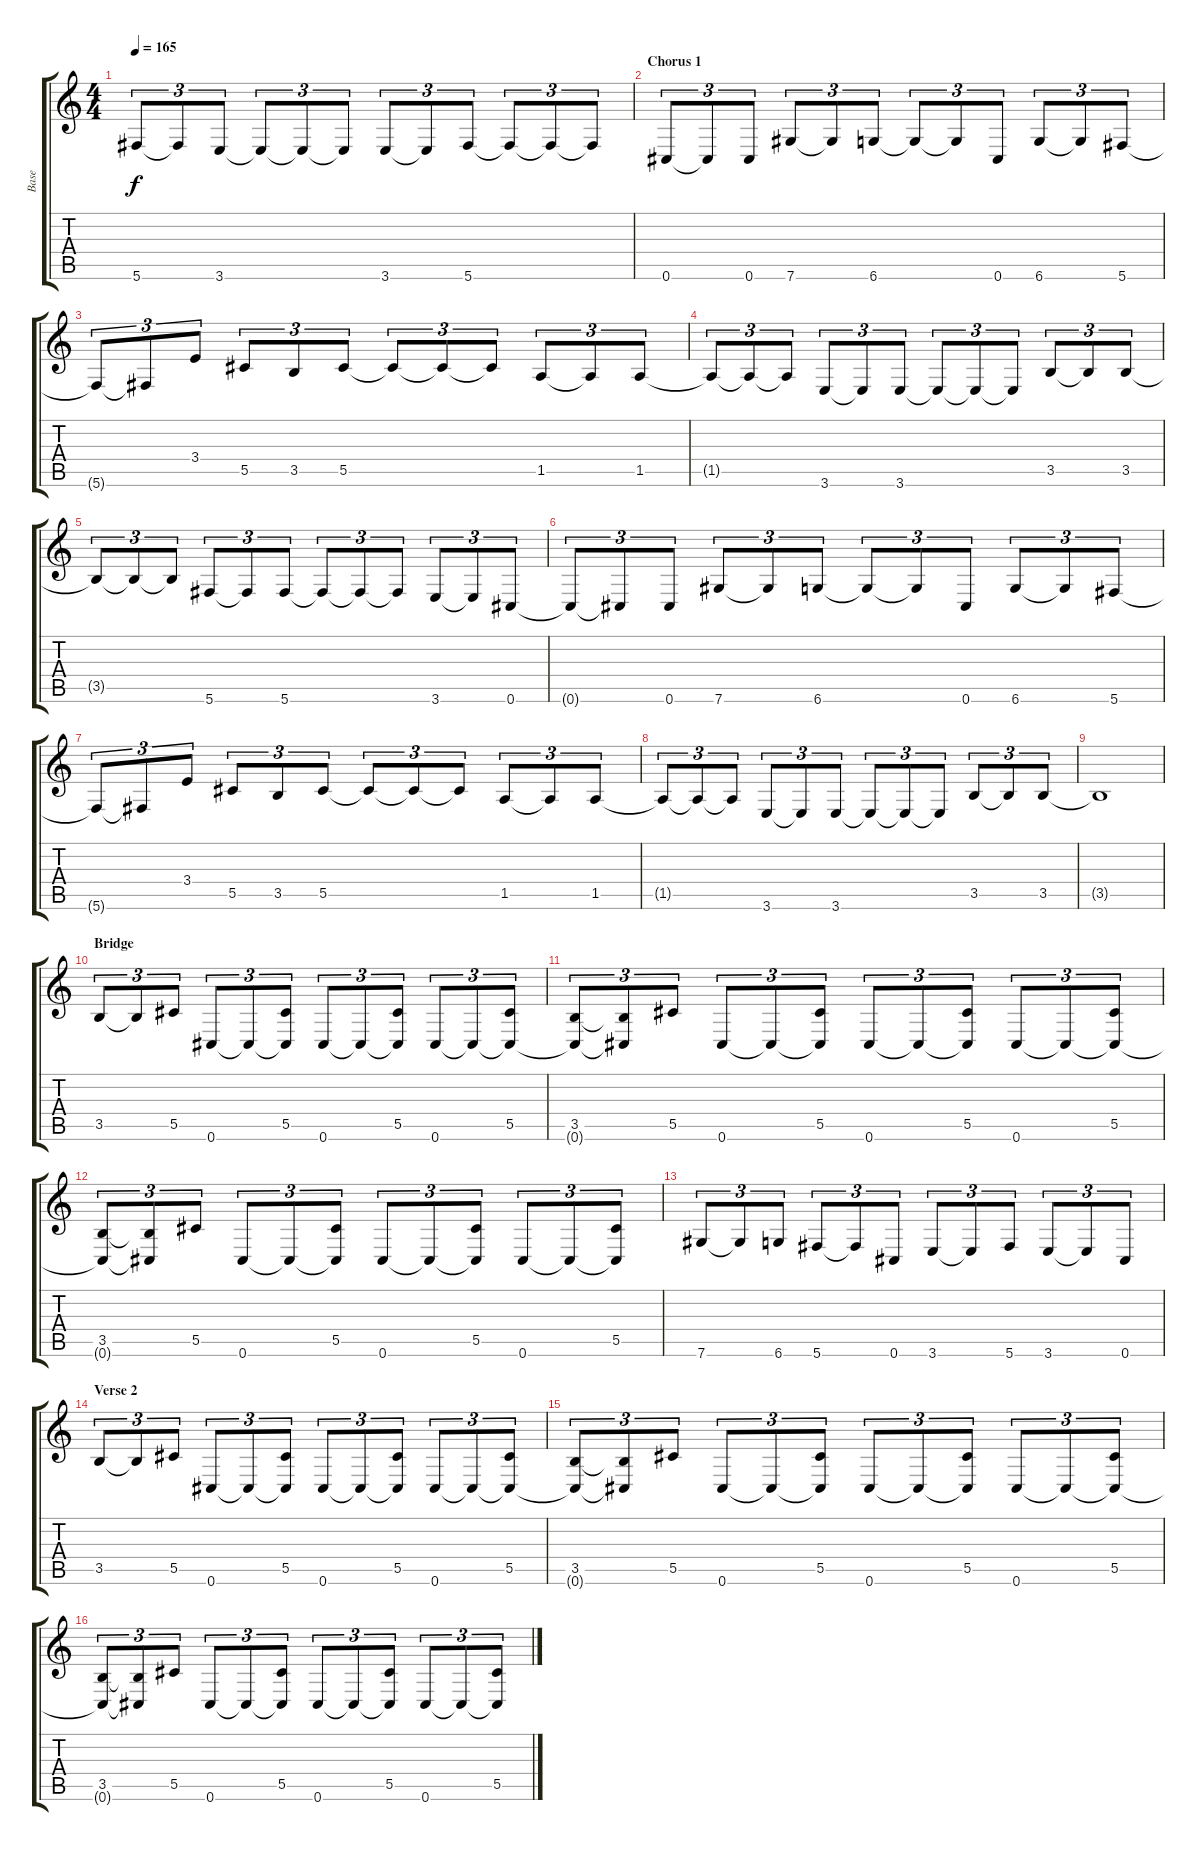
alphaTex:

\track ("Base" "Base") {instrument electricbasspick}
\staff {score tabs}
\tuning (Eb4 Bb3 Gb3 Db3 Ab2 Db2) {hide}
\ts (4 4)
\tempo 165
\clef g2
\ks c
5.6.8{tu (3 2) dy f} 5.6{t}.8{tu (3 2)} 3.6.8{tu (3 2)} 3.6{t}.8{tu (3 2)} 3.6{t}.8{tu (3 2)} 3.6{t}.8{tu (3 2)} 3.6.8{tu (3 2)} 3.6{t}.8{tu (3 2)} 5.6.8{tu (3 2)} 5.6{t}.8{tu (3 2)} 5.6{t}.8{tu (3 2)} 5.6{t}.8{tu (3 2)} |
\section ("" "Chorus 1")
0.6.8{tu (3 2)} 0.6{t}.8{tu (3 2)} 0.6.8{tu (3 2)} 7.6.8{tu (3 2)} 7.6{t}.8{tu (3 2)} 6.6.8{tu (3 2)} 6.6{t}.8{tu (3 2)} 6.6{t}.8{tu (3 2)} 0.6.8{tu (3 2)} 6.6.8{tu (3 2)} 6.6{t}.8{tu (3 2)} 5.6.8{tu (3 2)} |
5.6{t}.8{tu (3 2)} 5.6{t}.8{tu (3 2)} 3.4.8{tu (3 2)} 5.5.8{tu (3 2)} 3.5.8{tu (3 2)} 5.5.8{tu (3 2)} 5.5{t}.8{tu (3 2)} 5.5{t}.8{tu (3 2)} 5.5{t}.8{tu (3 2)} 1.5.8{tu (3 2)} 1.5{t}.8{tu (3 2)} 1.5.8{tu (3 2)} |
1.5{t}.8{tu (3 2)} 1.5{t}.8{tu (3 2)} 1.5{t}.8{tu (3 2)} 3.6.8{tu (3 2)} 3.6{t}.8{tu (3 2)} 3.6.8{tu (3 2)} 3.6{t}.8{tu (3 2)} 3.6{t}.8{tu (3 2)} 3.6{t}.8{tu (3 2)} 3.5.8{tu (3 2)} 3.5{t}.8{tu (3 2)} 3.5.8{tu (3 2)} |
3.5{t}.8{tu (3 2)} 3.5{t}.8{tu (3 2)} 3.5{t}.8{tu (3 2)} 5.6.8{tu (3 2)} 5.6{t}.8{tu (3 2)} 5.6.8{tu (3 2)} 5.6{t}.8{tu (3 2)} 5.6{t}.8{tu (3 2)} 5.6{t}.8{tu (3 2)} 3.6.8{tu (3 2)} 3.6{t}.8{tu (3 2)} 0.6.8{tu (3 2)} |
0.6{t}.8{tu (3 2)} 0.6{t}.8{tu (3 2)} 0.6.8{tu (3 2)} 7.6.8{tu (3 2)} 7.6{t}.8{tu (3 2)} 6.6.8{tu (3 2)} 6.6{t}.8{tu (3 2)} 6.6{t}.8{tu (3 2)} 0.6.8{tu (3 2)} 6.6.8{tu (3 2)} 6.6{t}.8{tu (3 2)} 5.6.8{tu (3 2)} |
5.6{t}.8{tu (3 2)} 5.6{t}.8{tu (3 2)} 3.4.8{tu (3 2)} 5.5.8{tu (3 2)} 3.5.8{tu (3 2)} 5.5.8{tu (3 2)} 5.5{t}.8{tu (3 2)} 5.5{t}.8{tu (3 2)} 5.5{t}.8{tu (3 2)} 1.5.8{tu (3 2)} 1.5{t}.8{tu (3 2)} 1.5.8{tu (3 2)} |
1.5{t}.8{tu (3 2)} 1.5{t}.8{tu (3 2)} 1.5{t}.8{tu (3 2)} 3.6.8{tu (3 2)} 3.6{t}.8{tu (3 2)} 3.6.8{tu (3 2)} 3.6{t}.8{tu (3 2)} 3.6{t}.8{tu (3 2)} 3.6{t}.8{tu (3 2)} 3.5.8{tu (3 2)} 3.5{t}.8{tu (3 2)} 3.5.8{tu (3 2)} |
3.5{t}.1 |
\section ("" "Bridge")
3.5.8{tu (3 2)} 3.5{t}.8{tu (3 2)} 5.5.8{tu (3 2)} 0.6.8{tu (3 2)} 0.6{t}.8{tu (3 2)} (5.5 0.6{t}).8{tu (3 2)} 0.6.8{tu (3 2)} 0.6{t}.8{tu (3 2)} (5.5 0.6{t}).8{tu (3 2)} 0.6.8{tu (3 2)} 0.6{t}.8{tu (3 2)} (5.5 0.6{t}).8{tu (3 2)} |
(3.5 0.6{t}).8{tu (3 2)} (3.5{t} 0.6{t}).8{tu (3 2)} 5.5.8{tu (3 2)} 0.6.8{tu (3 2)} 0.6{t}.8{tu (3 2)} (5.5 0.6{t}).8{tu (3 2)} 0.6.8{tu (3 2)} 0.6{t}.8{tu (3 2)} (5.5 0.6{t}).8{tu (3 2)} 0.6.8{tu (3 2)} 0.6{t}.8{tu (3 2)} (5.5 0.6{t}).8{tu (3 2)} |
(3.5 0.6{t}).8{tu (3 2)} (3.5{t} 0.6{t}).8{tu (3 2)} 5.5.8{tu (3 2)} 0.6.8{tu (3 2)} 0.6{t}.8{tu (3 2)} (5.5 0.6{t}).8{tu (3 2)} 0.6.8{tu (3 2)} 0.6{t}.8{tu (3 2)} (5.5 0.6{t}).8{tu (3 2)} 0.6.8{tu (3 2)} 0.6{t}.8{tu (3 2)} (5.5 0.6{t}).8{tu (3 2)} |
7.6.8{tu (3 2)} 7.6{t}.8{tu (3 2)} 6.6.8{tu (3 2)} 5.6.8{tu (3 2)} 5.6{t}.8{tu (3 2)} 0.6.8{tu (3 2)} 3.6.8{tu (3 2)} 3.6{t}.8{tu (3 2)} 5.6.8{tu (3 2)} 3.6.8{tu (3 2)} 3.6{t}.8{tu (3 2)} 0.6.8{tu (3 2)} |
\section ("" "Verse 2")
3.5.8{tu (3 2)} 3.5{t}.8{tu (3 2)} 5.5.8{tu (3 2)} 0.6.8{tu (3 2)} 0.6{t}.8{tu (3 2)} (5.5 0.6{t}).8{tu (3 2)} 0.6.8{tu (3 2)} 0.6{t}.8{tu (3 2)} (5.5 0.6{t}).8{tu (3 2)} 0.6.8{tu (3 2)} 0.6{t}.8{tu (3 2)} (5.5 0.6{t}).8{tu (3 2)} |
(3.5 0.6{t}).8{tu (3 2)} (3.5{t} 0.6{t}).8{tu (3 2)} 5.5.8{tu (3 2)} 0.6.8{tu (3 2)} 0.6{t}.8{tu (3 2)} (5.5 0.6{t}).8{tu (3 2)} 0.6.8{tu (3 2)} 0.6{t}.8{tu (3 2)} (5.5 0.6{t}).8{tu (3 2)} 0.6.8{tu (3 2)} 0.6{t}.8{tu (3 2)} (5.5 0.6{t}).8{tu (3 2)} |
(3.5 0.6{t}).8{tu (3 2)} (3.5{t} 0.6{t}).8{tu (3 2)} 5.5.8{tu (3 2)} 0.6.8{tu (3 2)} 0.6{t}.8{tu (3 2)} (5.5 0.6{t}).8{tu (3 2)} 0.6.8{tu (3 2)} 0.6{t}.8{tu (3 2)} (5.5 0.6{t}).8{tu (3 2)} 0.6.8{tu (3 2)} 0.6{t}.8{tu (3 2)} (5.5 0.6{t}).8{tu (3 2)}
